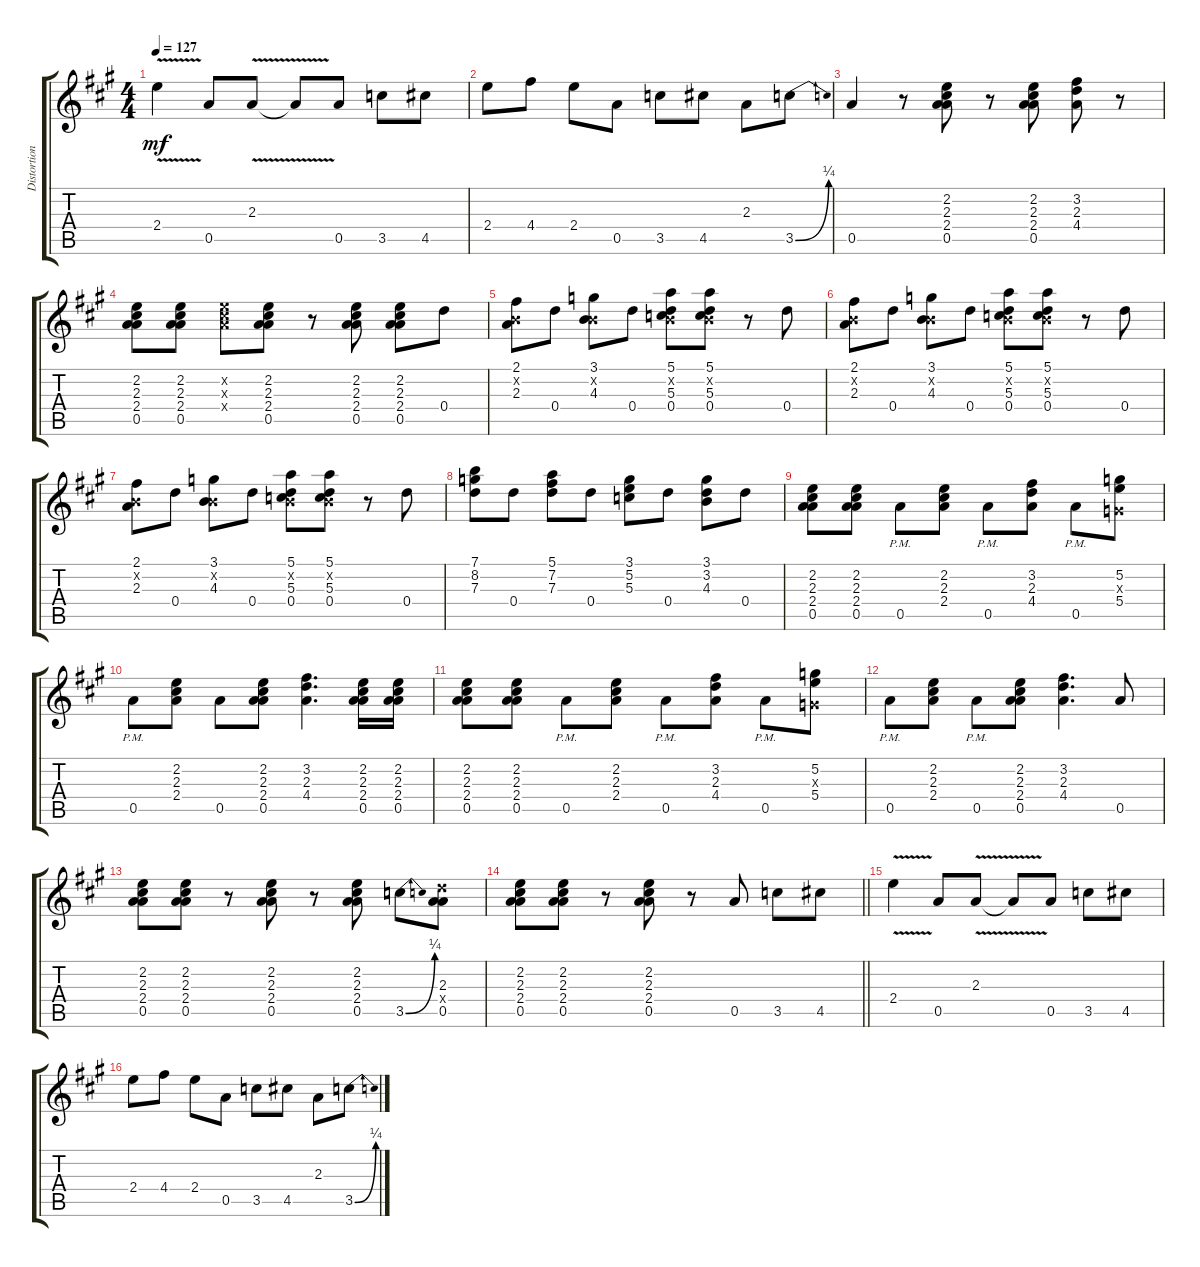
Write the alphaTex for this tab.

\track ("Distortion Gtr" "Distortion") {instrument distortionguitar}
\staff {score tabs}
\tuning (E4 B3 G3 D4 A3 E3) {hide}
\ts (4 4)
\tempo 127
\clef g2
\ks a
2.4{v}.4{dy mf} 0.5.8 2.3{v}.8 2.3{v t}.8 0.5.8 3.5.8 4.5.8 |
2.4.8 4.4.8 2.4.8 0.5.8 3.5.8 4.5.8 2.3.8 3.5{be (bend 0 0 60 1)}.8 |
0.5.4 r.8 (2.2 2.3 2.4 0.5).8 r.8 (2.2 2.3 2.4 0.5).8 (3.2 2.3 4.4).8 r.8 |
(2.2 2.3 2.4 0.5).8 (2.2 2.3 2.4 0.5).8 (2.2{x} 2.3{x} 2.4{x}).8 (2.2 2.3 2.4 0.5).8 r.8 (2.2 2.3 2.4 0.5).8 (2.2 2.3 2.4 0.5).8 0.4.8 |
(2.1 0.2{x} 2.3).8 0.4.8 (3.1 0.2{x} 4.3).8 0.4.8 (5.1 0.2{x} 5.3 0.4).8 (5.1 0.2{x} 5.3 0.4).8 r.8 0.4.8 |
(2.1 0.2{x} 2.3).8 0.4.8 (3.1 0.2{x} 4.3).8 0.4.8 (5.1 0.2{x} 5.3 0.4).8 (5.1 0.2{x} 5.3 0.4).8 r.8 0.4.8 |
(2.1 0.2{x} 2.3).8 0.4.8 (3.1 0.2{x} 4.3).8 0.4.8 (5.1 0.2{x} 5.3 0.4).8 (5.1 0.2{x} 5.3 0.4).8 r.8 0.4.8 |
(7.1 8.2 7.3).8 0.4.8 (5.1 7.2 7.3).8 0.4.8 (3.1 5.2 5.3).8 0.4.8 (3.1 3.2 4.3).8 0.4.8 |
(2.2 2.3 2.4 0.5).8 (2.2 2.3 2.4 0.5).8 0.5{pm}.8 (2.2 2.3 2.4).8 0.5{pm}.8 (3.2 2.3 4.4).8 0.5{pm}.8 (5.2 0.3{x} 5.4).8 |
0.5{pm}.8 (2.2 2.3 2.4).8 0.5.8 (2.2 2.3 2.4 0.5).8 (3.2 2.3 4.4).4{d} (2.2 2.3 2.4 0.5).16 (2.2 2.3 2.4 0.5).16 |
(2.2 2.3 2.4 0.5).8 (2.2 2.3 2.4 0.5).8 0.5{pm}.8 (2.2 2.3 2.4).8 0.5{pm}.8 (3.2 2.3 4.4).8 0.5{pm}.8 (5.2 0.3{x} 5.4).8 |
0.5{pm}.8 (2.2 2.3 2.4).8 0.5{pm}.8 (2.2 2.3 2.4 0.5).8 (3.2 2.3 4.4).4{d} 0.5.8 |
(2.2 2.3 2.4 0.5).8 (2.2 2.3 2.4 0.5).8 r.8 (2.2 2.3 2.4 0.5).8 r.8 (2.2 2.3 2.4 0.5).8 3.5{be (bend 0 0 60 1)}.8 (2.3 0.4{x} 0.5).8 |
\barLineRight lightlight
(2.2 2.3 2.4 0.5).8 (2.2 2.3 2.4 0.5).8 r.8 (2.2 2.3 2.4 0.5).8 r.8 0.5.8 3.5.8 4.5.8 |
2.4{v}.4 0.5.8 2.3{v}.8 2.3{v t}.8 0.5.8 3.5.8 4.5.8 |
2.4.8 4.4.8 2.4.8 0.5.8 3.5.8 4.5.8 2.3.8 3.5{be (bend 0 0 60 1)}.8
